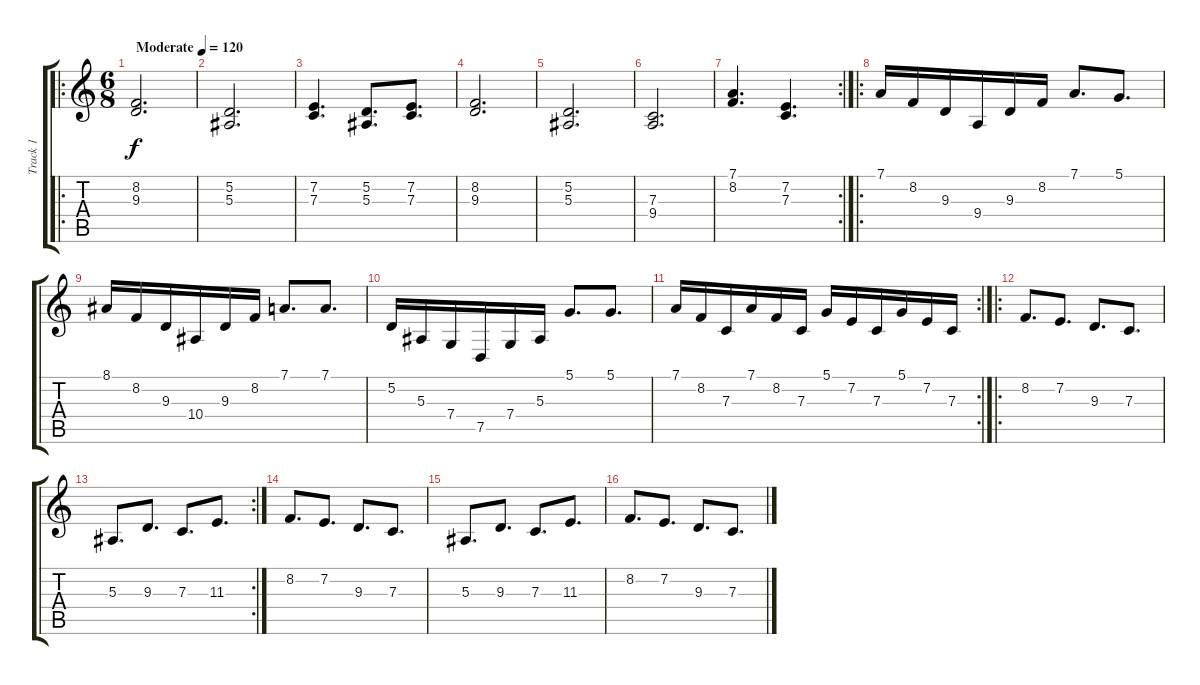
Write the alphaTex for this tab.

\track ("Track 1" "Track 1") {instrument stringensemble1}
\staff {score tabs}
\tuning (D4 A3 F3 C3 G2 D2) {hide}
\ro
\ts (6 8)
\tempo (120 "Moderate")
\clef g2
\ks c
(8.2 9.3).2{d dy f instrument stringensemble1} |
(5.2 5.3).2{d} |
(7.2 7.3).4{d} (5.2 5.3).8{d} (7.2 7.3).8{d} |
(8.2 9.3).2{d} |
(5.2 5.3).2{d} |
(7.3 9.4).2{d} |
\rc 2
(7.1 8.2).4{d} (7.2 7.3).4{d} |
\ro
7.1.16 8.2.16 9.3.16 9.4.16 9.3.16 8.2.16 7.1.8{d} 5.1.8{d} |
8.1.16 8.2.16 9.3.16 10.4.16 9.3.16 8.2.16 7.1.8{d} 7.1.8{d} |
5.2.16 5.3.16 7.4.16 7.5.16 7.4.16 5.3.16 5.1.8{d} 5.1.8{d} |
\rc 2
7.1.16 8.2.16 7.3.16 7.1.16 8.2.16 7.3.16 5.1.16 7.2.16 7.3.16 5.1.16 7.2.16 7.3.16 |
\ro
8.2.8{d} 7.2.8{d} 9.3.8{d} 7.3.8{d} |
\rc 2
5.3.8{d} 9.3.8{d} 7.3.8{d} 11.3.8{d} |
8.2.8{d} 7.2.8{d} 9.3.8{d} 7.3.8{d} |
5.3.8{d} 9.3.8{d} 7.3.8{d} 11.3.8{d} |
8.2.8{d} 7.2.8{d} 9.3.8{d} 7.3.8{d}
